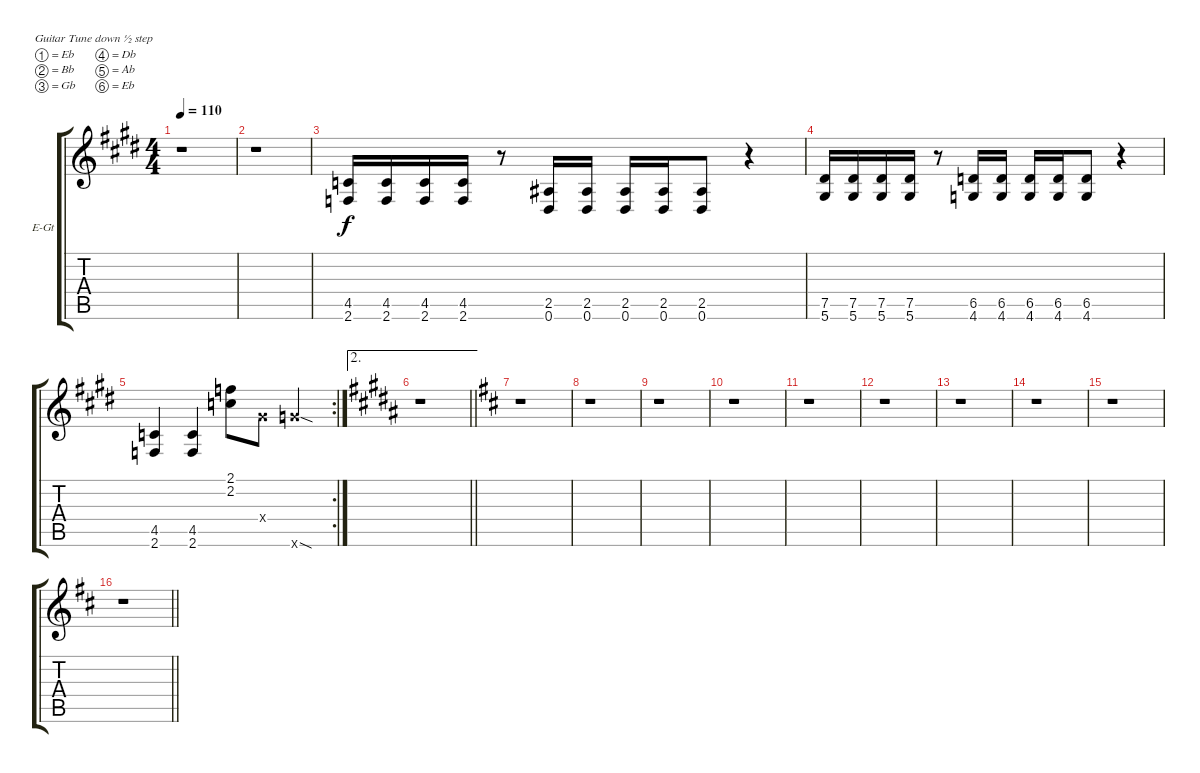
\bracketExtendMode groupsimilarinstruments
\firstSystemTrackNameOrientation horizontal
\otherSystemsTrackNameOrientation horizontal
\track ("Untitled" "E-Gt") {instrument distortionguitar}
\staff {score tabs}
\tuning (Eb4 Bb3 Gb3 Db3 Ab2 Eb2)
\ts (4 4)
\tempo 110
\clef g2
\ks c#minor
r.1{dy f} |
r.1 |
\ks e
(4.5 2.6).16 (4.5 2.6).16 (4.5 2.6).16 (4.5 2.6).16 r.8 (2.5 0.6).16 (2.5 0.6).16 (2.5 0.6).16 (2.5 0.6).16 (2.5 0.6).8 r.4 |
\ks c#minor
(7.5 5.6).16 (7.5 5.6).16 (7.5 5.6).16 (7.5 5.6).16 r.8 (6.5 4.6).16 (6.5 4.6).16 (6.5 4.6).16 (6.5 4.6).16 (6.5 4.6).8 r.4 |
\rc 2
(4.5 2.6).4 (4.5 2.6).4 (2.1 2.2).8 7.4{x}.8 16.6{sod x}.4 |
\ae 2
\barLineRight lightlight
\ks b
r.1 |
\ks d
r.1 |
r.1 |
r.1 |
r.1 |
r.1 |
r.1 |
r.1 |
r.1 |
r.1 |
\barLineRight lightlight
r.1
